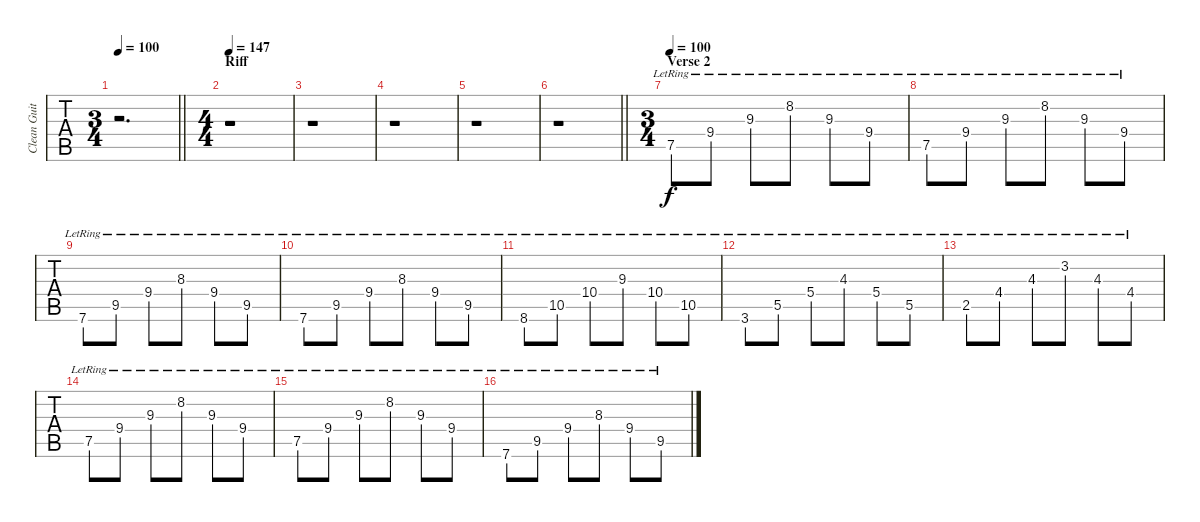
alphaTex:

\track ("Clean Guitar" "Clean Guit") {instrument electricguitarclean}
\staff {tabs}
\tuning (E4 B3 G3 D3 A2 E2) {hide}
\ts (3 4)
\tempo 100
\clef g2
\barLineRight lightlight
\ks c
r.2{d dy f} |
\ts (4 4)
\section ("" "Riff")
\tempo 147
r.1 |
r.1 |
r.1 |
r.1 |
\barLineRight lightlight
r.1 |
\ts (3 4)
\section ("" "Verse 2")
\tempo 100
7.5{lr}.8{instrument electricguitarclean} 9.4{lr}.8 9.3{lr}.8 8.2{lr}.8 9.3{lr}.8 9.4{lr}.8 |
7.5{lr}.8 9.4{lr}.8 9.3{lr}.8 8.2{lr}.8 9.3{lr}.8 9.4{lr}.8 |
7.6{lr}.8 9.5{lr}.8 9.4{lr}.8 8.3{lr}.8 9.4{lr}.8 9.5{lr}.8 |
7.6{lr}.8 9.5{lr}.8 9.4{lr}.8 8.3{lr}.8 9.4{lr}.8 9.5{lr}.8 |
8.6{lr}.8 10.5{lr}.8 10.4{lr}.8 9.3{lr}.8 10.4{lr}.8 10.5{lr}.8 |
3.6{lr}.8 5.5{lr}.8 5.4{lr}.8 4.3{lr}.8 5.4{lr}.8 5.5{lr}.8 |
2.5{lr}.8 4.4{lr}.8 4.3{lr}.8 3.2{lr}.8 4.3{lr}.8 4.4{lr}.8 |
7.5{lr}.8 9.4{lr}.8 9.3{lr}.8 8.2{lr}.8 9.3{lr}.8 9.4{lr}.8 |
7.5{lr}.8 9.4{lr}.8 9.3{lr}.8 8.2{lr}.8 9.3{lr}.8 9.4{lr}.8 |
7.6{lr}.8 9.5{lr}.8 9.4{lr}.8 8.3{lr}.8 9.4{lr}.8 9.5{lr}.8
